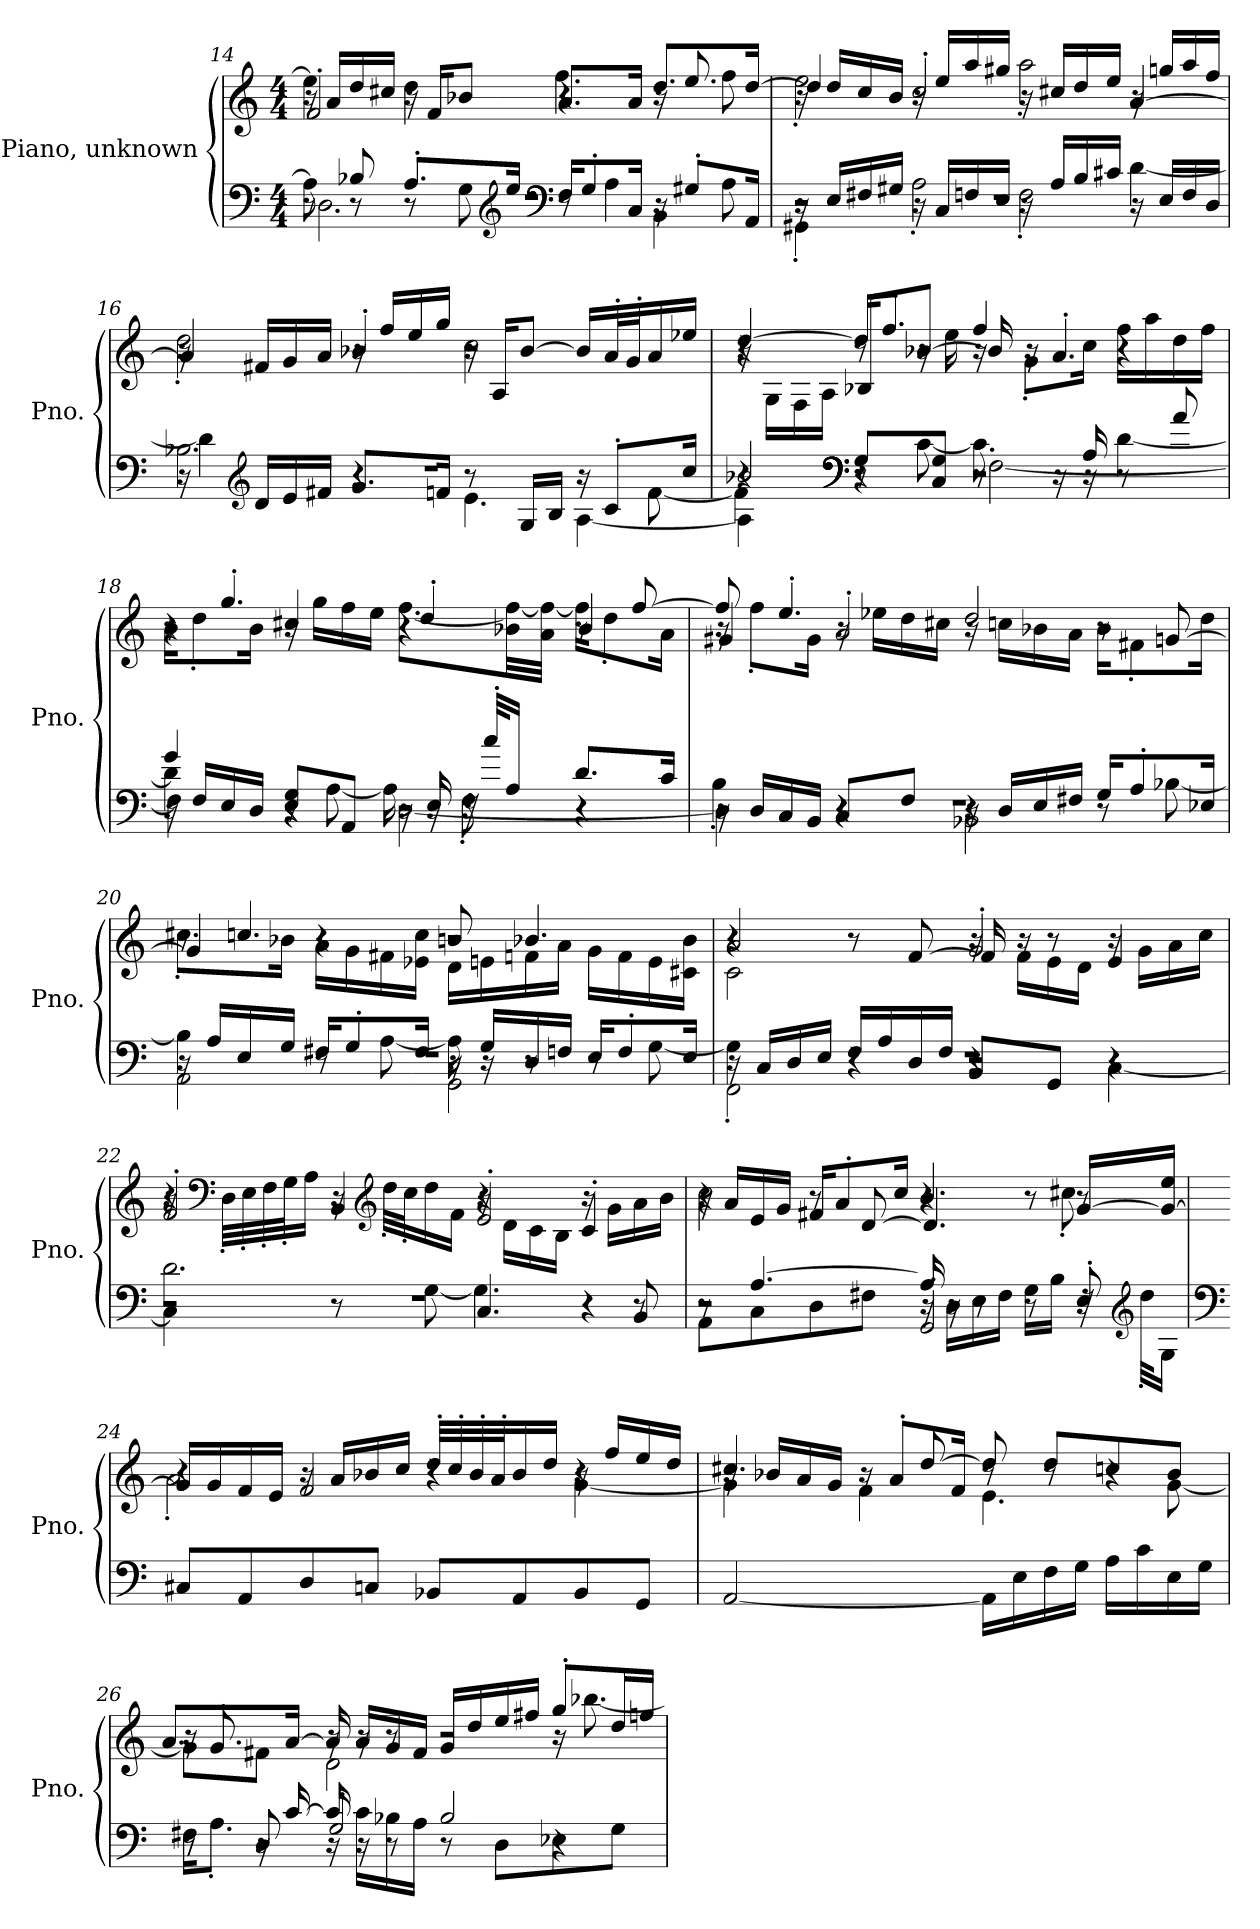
**kern	**kern
*part1	*part1
*staff2	*staff1
*I"Piano, unknown	*
*I'Pno.	*
!!LO:PB:g=z
*clefF4	*clefG2
*k[]	*k[]
*M4/4	*M4/4
=14	=14
*^	*^
*	*^	*	*^
*	*	*^	*	*	*
1r	8A\]	8r	2.D\	16r	4ee\]	2f'/
.	.	.	.	16a/LL	.	.
.	8r	8B-X/	.	16dd/	.	.
.	.	.	.	16cc#X/JJ	.	.
.	8r	8.A'/L	.	16r	4dd\	.
.	.	.	.	16f/KL	.	.
.	8G\	.	.	8b-X/J	.	.
*clefG2	*	*	*	*	*	*
.	.	16ee/Jk	.	.	.	.
*clefF4	*	*	*	*	*	*
.	8r	16F/KL	.	8.a/L	4.ff\	4r
.	.	8G'/	.	.	.	.
.	4A\	.	.	.	.	.
.	.	16C/Jk	.	16a/Jk	.	.
.	.	16r	4BB\	16r	.	8.dd/L
.	.	8G#X'/L	.	8.ee'/	.	.
.	8A\	.	.	.	8ff\	.
.	.	16AA/Jk	.	.	.	[16dd/Jk
=15	=15	=15	=15	=15	=15	=15
1r	2r	16r	4GG#X'\	16r	2ee'\	4dd/]
.	.	16E/LL	.	16dd/LL	.	.
.	.	16F#X/	.	16cc/	.	.
.	.	16G#X/JJ	.	16b/JJ	.	.
.	.	16r	2A'\	16r	.	2cc'/
.	.	16C/LL	.	16ee/LL	.	.
.	.	16Fn/	.	16aa/	.	.
.	.	16E/JJ	.	16gg#X/JJ	.	.
.	2F'\	16r	.	16r	2aa'\	.
.	.	16A/LL	.	16cc#X/LL	.	.
.	.	16B/	.	16dd/	.	.
.	.	16c#X/JJ	.	16ee/JJ	.	.
.	.	16r	[4d\	16r	.	[4a/
.	.	16E/LL	.	16ggn/LL	.	.
.	.	16F/	.	16aa/	.	.
.	.	16D/JJ	.	16ff/JJ	.	.
!!LO:LB:g=z	!!	!!
=16	=16	=16	=16	=16	=16	=16
1r	2.B-X\	16r	4d\]	16r	2dd'\	4a/]
*clefG2	*	*	*	*	*	*
.	.	16d/LL	.	16f#X/LL	.	.
.	.	16e/	.	16g/	.	.
.	.	16f#X/JJ	.	16a/JJ	.	.
.	.	8.g/L	4r	16r	.	4b-X'/
.	.	.	.	16ff/LL	.	.
.	.	.	.	16ee/	.	.
.	.	16fn/Jk	.	16gg/JJ	.	.
.	.	8r	4.e\	16r	2cc\	2r
.	.	.	.	16A/KL	.	.
.	.	16G/LL	.	[8b-/J	.	.
.	.	16B-/JJ	.	.	.	.
.	[4A\	16r	.	16b-/LL]	.	.
.	.	8c'/L	.	32a'/L	.	.
.	.	.	.	32g'/J	.	.
.	.	.	[8f\	16a/	.	.
.	.	16cc/Jk	.	16ee-X/JJ	.	.
=17	=17	=17	=17	=17	=17	=17
2b-X/	4A\]	4r	4f\]	[4dd/	16r	4r
.	.	.	.	.	16G\LL	.
.	.	.	.	.	16F\	.
.	.	.	.	.	16A\JJ	.
*clefF4	*	*	*	*	*	*
.	8r	8G/L	4r	16dd/KL]	8r	8B-X/L
.	.	.	.	8.ff'/J	.	.
.	[8c\	8C/ 8G/J	.	.	16r	[8b-X/J
.	.	.	.	.	16ee\	.
2r	8.c\]	8r	[2F\	4ff/	16r	16b-/]
.	.	.	.	.	8g'\L	16r
.	.	16r	.	.	.	4.a'/
.	16r	16A/	.	.	16cc\Jk	.
.	[4d\	8r	.	4r	16ff\LL	.
.	.	.	.	.	16aa\	.
.	.	8a/	.	.	16dd\	.
.	.	.	.	.	16ff\JJ	.
!!LO:LB:g=z	!!	!!
=18	=18	=18	=18	=18	=18	=18
4g/	4d\]	16r	4F\]	8r	16b\KL	4r
.	.	16F/LL	.	.	8dd'\	.
.	.	16E/	.	4.gg'/	.	.
.	.	16D/JJ	.	.	16b\Jk	.
4r	4r	8E/ 8G/L	8r	.	16r	4cc#X/
.	.	.	.	.	16gg\LL	.
.	.	8AA/J	[8A\	.	16ff\	.
.	.	.	.	.	16ee\JJ	.
2r	[2D\	16r	16A\]	4r	[8.ff\L	4dd'/
.	.	16E/	16r	.	.	.
.	.	32r	8F'\	.	.	.
.	.	32cc'/KLL	.	.	.	.
.	.	16A/JJ	.	.	32b-X\ 32ff\_LL	.
.	.	.	.	.	32a\ 32ff\_JJJ	.
.	.	8.d/L	4r	8r	16ff\KL]	4b-/
.	.	.	.	.	8dd'\	.
.	.	.	.	[8ff/	.	.
.	.	16c/Jk	.	.	16a\Jk	.
=19	=19	=19	=19	=19	=19	=19
1r	4D\]	16r	4B'\	8ff/]	16r	4g#X/
.	.	16D/LL	.	.	8ff'\L	.
.	.	16C/	.	4.ee'/	.	.
.	.	16BB/JJ	.	.	16g#\Jk	.
.	4r	8C/L	4r	.	16r	2a'/
.	.	.	.	.	16ee-X\LL	.
.	.	8F/J	.	.	16dd\	.
.	.	.	.	.	16cc#X\JJ	.
.	4r	16r	2BB-X\	2dd/	16r	.
.	.	16D/LL	.	.	16ccn\LL	.
.	.	16E/	.	.	16b-X\	.
.	.	16F#X/JJ	.	.	16a\JJ	.
.	8r	16G/KL	.	.	16b-\KL	8r
.	.	8A'/	.	.	8f#X'\	.
.	[8B-X\	.	.	.	.	[8gn/
.	.	16E-X/Jk	.	.	16dd\Jk	.
!!LO:LB:g=z	!!	!!
=20	=20	=20	=20	=20	=20	=20
1r	4B-\]	16r	2AA\	8r	8.cc#X'\L	4g/]
.	.	16A/LL	.	.	.	.
.	.	16E/	.	4.ccn/	.	.
.	.	16G/JJ	.	.	16b-X\Jk	.
.	8r	16F#X/KL	.	.	16a\LL	4r
.	.	8G'/	.	.	16g\	.
.	[8A\	.	.	.	16f#X\	.
.	.	16F#/Jk	.	.	16e-X\ 16cc\JJ	.
.	16A\]	16r	2GG\	8bn/	16d\LL	2r
.	16r	16G/LL	.	.	16en\	.
.	8r	16D/	.	4.b-X/	16fn\	.
.	.	16Fn/JJ	.	.	16a\JJ	.
.	8r	16E/KL	.	.	16g\LL	.
.	.	8F'/	.	.	16f\	.
.	[8G\	.	.	.	16e\	.
.	.	16E/Jk	.	.	16c#X\ 16b-\JJ	.
=21	=21	=21	=21	=21	=21	=21
1r	4G\]	16r	2FF'\	2a/	2c\	4r
.	.	16C/LL	.	.	.	.
.	.	16D/	.	.	.	.
.	.	16E/JJ	.	.	.	.
.	4r	16F/LL	.	.	.	8r
.	.	16A/	.	.	.	.
.	.	16D/	.	.	.	[8f/
.	.	16F/JJ	.	.	.	.
.	2r	8BB/L	4r	2g'/	16r	16f/]
.	.	.	.	.	16f\LL	16r
.	.	8GG/J	.	.	16e\	8r
.	.	.	.	.	16d\JJ	.
.	.	4r	[4C\	.	16r	4e/
.	.	.	.	.	16g\LL	.
.	.	.	.	.	16a\	.
.	.	.	.	.	16cc\JJ	.
!!LO:LB:g=z	!!	!!
=22	=22	=22	=22	=22	=22	=22
1r	2.d\	2r	4C\]	2f'/	16r	4r
*	*	*	*	*clefF4	*	*
.	.	.	.	.	32D'\LLL	.
.	.	.	.	.	32E'\	.
.	.	.	.	.	32F'\	.
.	.	.	.	.	32G'\J	.
.	.	.	.	.	16A\JJ	.
.	.	.	8r	.	16r	4BB/
*	*	*	*	*clefG2	*	*
.	.	.	.	.	32dd'\LLL	.
.	.	.	.	.	32cc'\J	.
.	.	.	[8G\	.	16dd\	.
.	.	.	.	.	16f\JJ	.
.	.	4.C/	4.G\]	2e'/	16r	4r
.	.	.	.	.	16d\LL	.
.	.	.	.	.	16c\	.
.	.	.	.	.	16B\JJ	.
.	4r	.	.	.	16r	4c'/
.	.	.	.	.	16g\LL	.
.	.	8BB/	8r	.	16a\	.
.	.	.	.	.	16b\JJ	.
*	*	*v	*v	*	*	*
=23	=23	=23	=23	=23	=23
8r	8AA\L	2r	16r	2cc\	4r
.	.	.	16a/LL	.	.
[4.A/	8C\	.	16e/	.	.
.	.	.	16g/JJ	.	.
.	8D\	.	16f#X/KL	.	8r
.	.	.	8a'/	.	.
.	8F#X\J	.	.	.	[8d/
.	.	.	16cc/Jk	.	.
16A/]	16r	2GG'/	4.b/	4r	4.d/]
16r	16D\LL	.	.	.	.
8r	16E\	.	.	.	.
.	16F#\JJ	.	.	.	.
8r	16G\LL	.	.	8r	.
.	16B\JJ	.	.	.	.
8E'/	32r	.	[16g/LL	8cc#X'\	8r
*clefG2	*	*	*	*	*
.	32dd'\KLL	.	.	.	.
.	16G\JJ	.	16g/_ 16ee/JJ	.	.
*v	*v	*v	*	*	*
!!LO:LB:g=z	!!	!!
=24	=24	=24	=24
*clefF4	*	*	*
8C#X/L	16g/LL]	2a'\	4r
.	16g/	.	.
8AA/	16f/	.	.
.	16e/JJ	.	.
8D/	16r	.	2f/
.	16a/LL	.	.
8Cn/J	16b-X/	.	.
.	16cc/JJ	.	.
8BB-X/L	32dd'/LLL	4r	.
.	32cc'/	.	.
.	32b-'/	.	.
.	32a'/J	.	.
8AA/	16b-/	.	.
.	16dd/JJ	.	.
8BB-/	16r	[4g\	4r
.	16ff/LL	.	.
8GG/J	16ee/	.	.
.	16dd/JJ	.	.
=25	=25	=25	=25
[2AA/	16r	4g\]	4.cc#X/
.	16b-X/LL	.	.
.	16a/	.	.
.	16g/JJ	.	.
.	16r	4f\	.
.	8a'/L	.	.
.	.	.	[8dd/
.	16f/Jk	.	.
16AA\LL]	8r	4.e\	8dd/]
16E\	.	.	.
16F\	8dd/L	.	8r
16G\JJ	.	.	.
16A\LL	8ccn/	.	4r
16c\	.	.	.
16E\	8b-/J	[8g\	.
16G\JJ	.	.	.
!!LO:PB:g=z	!!	!!
=26	=26	=26	=26
*^	*	*	*
*	*^	*	*	*
8r	16F#X\KL	8r	16r	8g\L]	8.a/L
.	8.A'\J	.	8.g'/	.	.
16r	.	8D/	.	8f#X\J	.
[16c/	.	.	.	.	[16a/Jk
16c/]	16r	2G'/	16r	2d\	16a/]
16r	16c\LL	.	16a/LL	.	16r
8r	16B-X\	.	16g/	.	8r
.	16A\JJ	.	16f#/JJ	.	.
2B-/	8r	.	16g/LL	.	2r
.	.	.	16dd/	.	.
.	8D\L	.	16ee/	.	.
.	.	.	16ff#X/JJ	.	.
.	8E-X\	4r	8gg'/L	16r	.
.	.	.	.	[8.bb-X\	.
.	8G\J	.	16dd/L	.	.
.	.	.	16ffn/JJ	.	.
*v	*v	*v	*	*	*
*	*v	*v	*v
=	=
*-	*-
